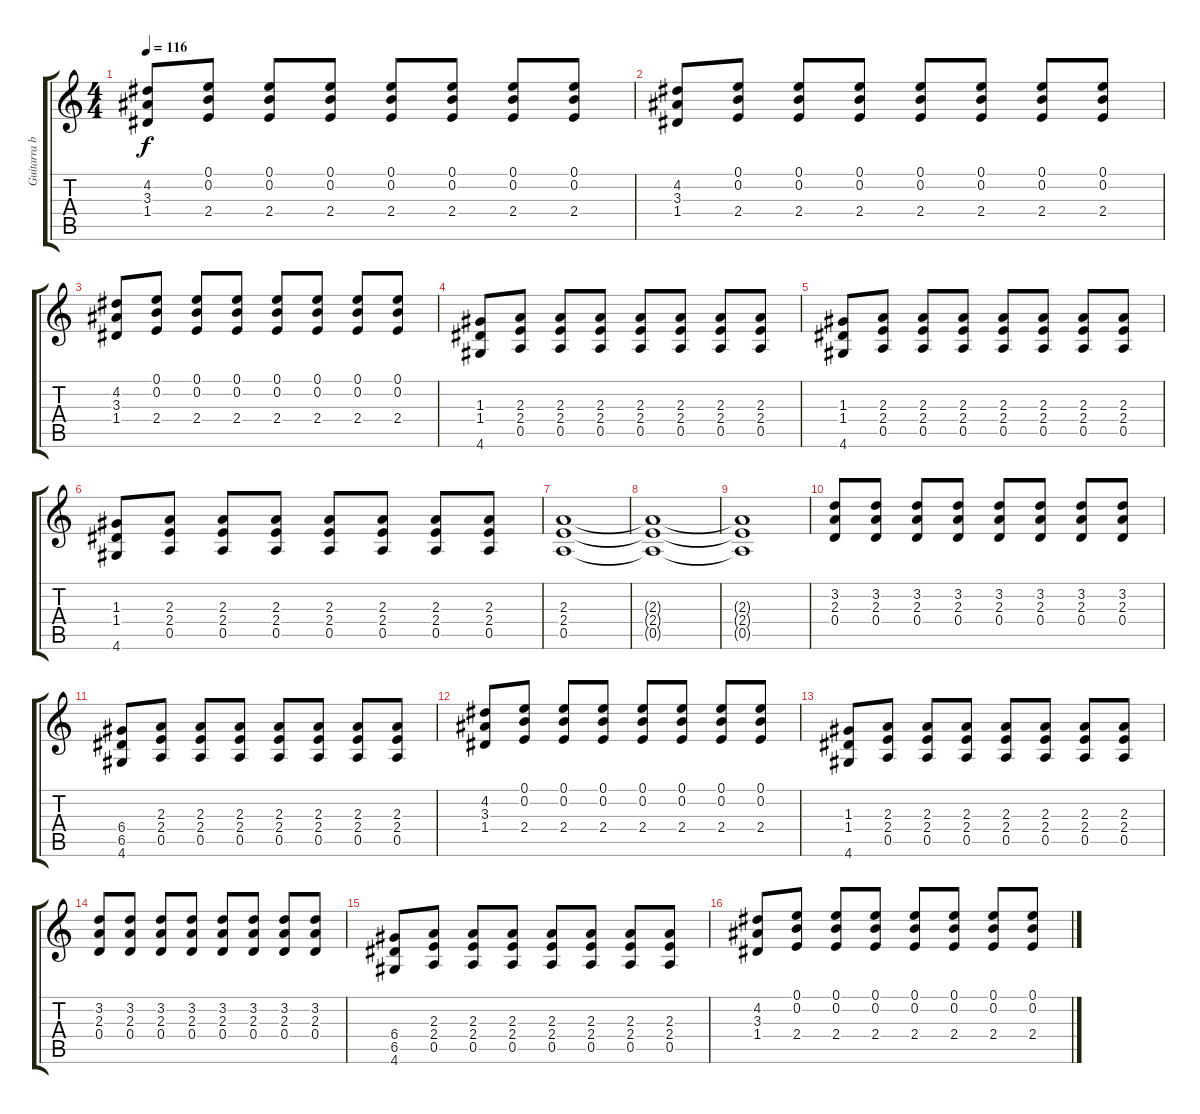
\track ("Guitarra baixo" "Guitarra b") {instrument overdrivenguitar}
\staff {score tabs}
\tuning (E4 B3 G3 D3 A2 E2) {hide}
\ts (4 4)
\tempo 116
\clef g2
\ks c
(4.2 3.3 1.4).8{dy f} (0.1 0.2 2.4).8 (0.1 0.2 2.4).8 (0.1 0.2 2.4).8 (0.1 0.2 2.4).8 (0.1 0.2 2.4).8 (0.1 0.2 2.4).8 (0.1 0.2 2.4).8 |
(4.2 3.3 1.4).8 (0.1 0.2 2.4).8 (0.1 0.2 2.4).8 (0.1 0.2 2.4).8 (0.1 0.2 2.4).8 (0.1 0.2 2.4).8 (0.1 0.2 2.4).8 (0.1 0.2 2.4).8 |
(4.2 3.3 1.4).8 (0.1 0.2 2.4).8 (0.1 0.2 2.4).8 (0.1 0.2 2.4).8 (0.1 0.2 2.4).8 (0.1 0.2 2.4).8 (0.1 0.2 2.4).8 (0.1 0.2 2.4).8 |
(1.3 1.4 4.6).8 (2.3 2.4 0.5).8 (2.3 2.4 0.5).8 (2.3 2.4 0.5).8 (2.3 2.4 0.5).8 (2.3 2.4 0.5).8 (2.3 2.4 0.5).8 (2.3 2.4 0.5).8 |
(1.3 1.4 4.6).8 (2.3 2.4 0.5).8 (2.3 2.4 0.5).8 (2.3 2.4 0.5).8 (2.3 2.4 0.5).8 (2.3 2.4 0.5).8 (2.3 2.4 0.5).8 (2.3 2.4 0.5).8 |
(1.3 1.4 4.6).8 (2.3 2.4 0.5).8 (2.3 2.4 0.5).8 (2.3 2.4 0.5).8 (2.3 2.4 0.5).8 (2.3 2.4 0.5).8 (2.3 2.4 0.5).8 (2.3 2.4 0.5).8 |
(2.3 2.4 0.5).1 |
(2.3{t} 2.4{t} 0.5{t}).1 |
(2.3{t} 2.4{t} 0.5{t}).1 |
(3.2 2.3 0.4).8 (3.2 2.3 0.4).8 (3.2 2.3 0.4).8 (3.2 2.3 0.4).8 (3.2 2.3 0.4).8 (3.2 2.3 0.4).8 (3.2 2.3 0.4).8 (3.2 2.3 0.4).8 |
(6.4 6.5 4.6).8 (2.3 2.4 0.5).8 (2.3 2.4 0.5).8 (2.3 2.4 0.5).8 (2.3 2.4 0.5).8 (2.3 2.4 0.5).8 (2.3 2.4 0.5).8 (2.3 2.4 0.5).8 |
(4.2 3.3 1.4).8 (0.1 0.2 2.4).8 (0.1 0.2 2.4).8 (0.1 0.2 2.4).8 (0.1 0.2 2.4).8 (0.1 0.2 2.4).8 (0.1 0.2 2.4).8 (0.1 0.2 2.4).8 |
(1.3 1.4 4.6).8 (2.3 2.4 0.5).8 (2.3 2.4 0.5).8 (2.3 2.4 0.5).8 (2.3 2.4 0.5).8 (2.3 2.4 0.5).8 (2.3 2.4 0.5).8 (2.3 2.4 0.5).8 |
(3.2 2.3 0.4).8 (3.2 2.3 0.4).8 (3.2 2.3 0.4).8 (3.2 2.3 0.4).8 (3.2 2.3 0.4).8 (3.2 2.3 0.4).8 (3.2 2.3 0.4).8 (3.2 2.3 0.4).8 |
(6.4 6.5 4.6).8 (2.3 2.4 0.5).8 (2.3 2.4 0.5).8 (2.3 2.4 0.5).8 (2.3 2.4 0.5).8 (2.3 2.4 0.5).8 (2.3 2.4 0.5).8 (2.3 2.4 0.5).8 |
(4.2 3.3 1.4).8 (0.1 0.2 2.4).8 (0.1 0.2 2.4).8 (0.1 0.2 2.4).8 (0.1 0.2 2.4).8 (0.1 0.2 2.4).8 (0.1 0.2 2.4).8 (0.1 0.2 2.4).8
